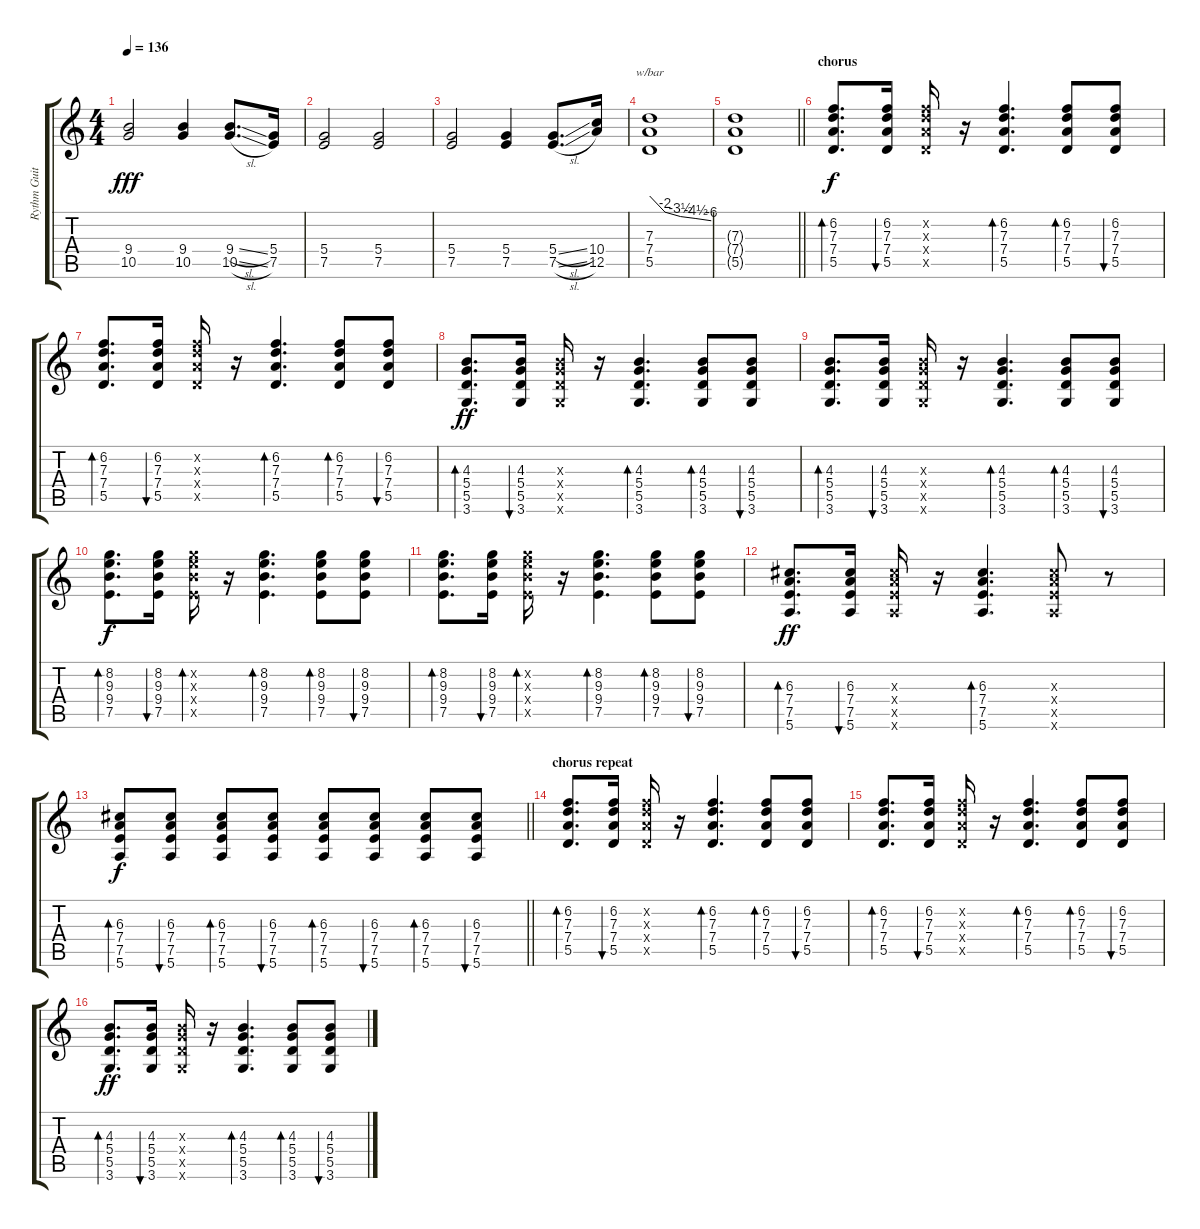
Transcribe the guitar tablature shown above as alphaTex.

\track ("Rythm Guitar" "Rythm Guit") {instrument electricguitarclean}
\staff {score tabs}
\tuning (E4 B3 G3 D3 A2 E2) {hide}
\ts (4 4)
\tempo 136
\clef g2
\ks c
(9.4 10.5).2{dy fff} (9.4 10.5).4 (9.4{sl} 10.5{sl}).8{d} (5.4 7.5).16 |
(5.4 7.5).2 (5.4 7.5).2 |
(5.4 7.5).2 (5.4 7.5).4 (5.4{sl} 7.5{sl}).8{d} (10.4 12.5).16 |
(7.3 7.4 5.5).1{tbe (custom default 0 0 15 -8 30 -14 45 -18 60 -24)} |
\barLineRight lightlight
(7.3{t} 7.4{t} 5.5{t}).1 |
\section ("" "chorus")
(6.2 7.3 7.4 5.5).8{d bd 60 dy f} (6.2 7.3 7.4 5.5).16{bu 60} (6.2{x} 7.3{x} 7.4{x} 5.5{x}).16 r.16 (6.2 7.3 7.4 5.5).4{d bd 60} (6.2 7.3 7.4 5.5).8{bd 60} (6.2 7.3 7.4 5.5).8{bu 60} |
(6.2 7.3 7.4 5.5).8{d bd 60} (6.2 7.3 7.4 5.5).16{bu 60} (6.2{x} 7.3{x} 7.4{x} 5.5{x}).16 r.16 (6.2 7.3 7.4 5.5).4{d bd 60} (6.2 7.3 7.4 5.5).8{bd 60} (6.2 7.3 7.4 5.5).8{bu 60} |
(4.3 5.4 5.5 3.6).8{d bd 60 dy ff} (4.3 5.4 5.5 3.6).16{bu 60} (4.3{x} 5.4{x} 5.5{x} 3.6{x}).16 r.16 (4.3 5.4 5.5 3.6).4{d bd 60} (4.3 5.4 5.5 3.6).8{bd 60} (4.3 5.4 5.5 3.6).8{bu 60} |
(4.3 5.4 5.5 3.6).8{d bd 60} (4.3 5.4 5.5 3.6).16{bu 60} (4.3{x} 5.4{x} 5.5{x} 3.6{x}).16 r.16 (4.3 5.4 5.5 3.6).4{d bd 60} (4.3 5.4 5.5 3.6).8{bd 60} (4.3 5.4 5.5 3.6).8{bu 60} |
(8.2 9.3 9.4 7.5).8{d bd 60 dy f} (8.2 9.3 9.4 7.5).16{bu 60} (8.2{x} 9.3{x} 9.4{x} 7.5{x}).16{bd 60} r.16 (8.2 9.3 9.4 7.5).4{d bd 60} (8.2 9.3 9.4 7.5).8{bd 60} (8.2 9.3 9.4 7.5).8{bu 60} |
(8.2 9.3 9.4 7.5).8{d bd 60} (8.2 9.3 9.4 7.5).16{bu 60} (8.2{x} 9.3{x} 9.4{x} 7.5{x}).16{bd 60} r.16 (8.2 9.3 9.4 7.5).4{d bd 60} (8.2 9.3 9.4 7.5).8{bd 60} (8.2 9.3 9.4 7.5).8{bu 60} |
(6.3 7.4 7.5 5.6).8{d bd 60 dy ff} (6.3 7.4 7.5 5.6).16{bu 60} (6.3{x} 7.4{x} 7.5{x} 5.6{x}).16 r.16 (6.3 7.4 7.5 5.6).4{d bd 60} (6.3{x} 7.4{x} 7.5{x} 5.6{x}).8 r.8 |
\barLineRight lightlight
(6.3 7.4 7.5 5.6).8{bd 60 dy f} (6.3 7.4 7.5 5.6).8{bu 60} (6.3 7.4 7.5 5.6).8{bd 60} (6.3 7.4 7.5 5.6).8{bu 60} (6.3 7.4 7.5 5.6).8{bd 60} (6.3 7.4 7.5 5.6).8{bu 60} (6.3 7.4 7.5 5.6).8{bd 60} (6.3 7.4 7.5 5.6).8{bu 60} |
\section ("" "chorus repeat")
(6.2 7.3 7.4 5.5).8{d bd 60} (6.2 7.3 7.4 5.5).16{bu 60} (6.2{x} 7.3{x} 7.4{x} 5.5{x}).16 r.16 (6.2 7.3 7.4 5.5).4{d bd 60} (6.2 7.3 7.4 5.5).8{bd 60} (6.2 7.3 7.4 5.5).8{bu 60} |
(6.2 7.3 7.4 5.5).8{d bd 60} (6.2 7.3 7.4 5.5).16{bu 60} (6.2{x} 7.3{x} 7.4{x} 5.5{x}).16 r.16 (6.2 7.3 7.4 5.5).4{d bd 60} (6.2 7.3 7.4 5.5).8{bd 60} (6.2 7.3 7.4 5.5).8{bu 60} |
(4.3 5.4 5.5 3.6).8{d bd 60 dy ff} (4.3 5.4 5.5 3.6).16{bu 60} (4.3{x} 5.4{x} 5.5{x} 3.6{x}).16 r.16 (4.3 5.4 5.5 3.6).4{d bd 60} (4.3 5.4 5.5 3.6).8{bd 60} (4.3 5.4 5.5 3.6).8{bu 60}
